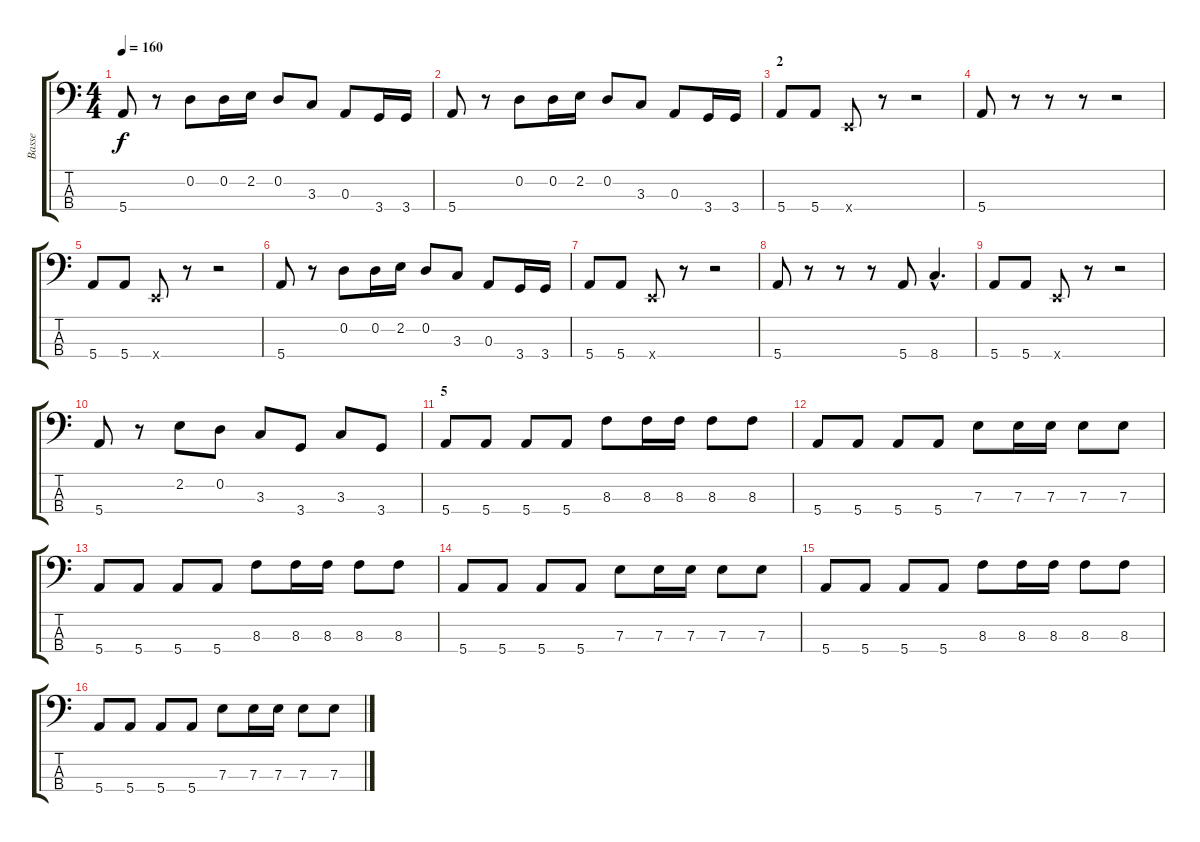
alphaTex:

\track ("Basse" "Basse") {instrument slapbass1}
\staff {score tabs}
\tuning (G2 D2 A1 E1) {hide}
\ts (4 4)
\tempo 160
\clef f4
\ks c
5.4.8{dy f} r.8 0.2.8 0.2.16 2.2.16 0.2.8 3.3.8 0.3.8 3.4.16 3.4.16 |
5.4.8 r.8 0.2.8 0.2.16 2.2.16 0.2.8 3.3.8 0.3.8 3.4.16 3.4.16 |
\section ("" "2")
5.4.8 5.4.8 0.4{x}.8 r.8 r.2 |
5.4.8 r.8 r.8 r.8 r.2 |
5.4.8 5.4.8 0.4{x}.8 r.8 r.2 |
5.4.8 r.8 0.2.8 0.2.16 2.2.16 0.2.8 3.3.8 0.3.8 3.4.16 3.4.16 |
5.4.8 5.4.8 0.4{x}.8 r.8 r.2 |
5.4.8 r.8 r.8 r.8 5.4.8 8.4{hac}.4{d} |
5.4.8 5.4.8 0.4{x}.8 r.8 r.2 |
5.4.8 r.8 2.2.8 0.2.8 3.3.8 3.4.8 3.3.8 3.4.8 |
\section ("" "5")
5.4.8 5.4.8 5.4.8 5.4.8 8.3.8 8.3.16 8.3.16 8.3.8 8.3.8 |
5.4.8 5.4.8 5.4.8 5.4.8 7.3.8 7.3.16 7.3.16 7.3.8 7.3.8 |
5.4.8 5.4.8 5.4.8 5.4.8 8.3.8 8.3.16 8.3.16 8.3.8 8.3.8 |
5.4.8 5.4.8 5.4.8 5.4.8 7.3.8 7.3.16 7.3.16 7.3.8 7.3.8 |
5.4.8 5.4.8 5.4.8 5.4.8 8.3.8 8.3.16 8.3.16 8.3.8 8.3.8 |
5.4.8 5.4.8 5.4.8 5.4.8 7.3.8 7.3.16 7.3.16 7.3.8 7.3.8
